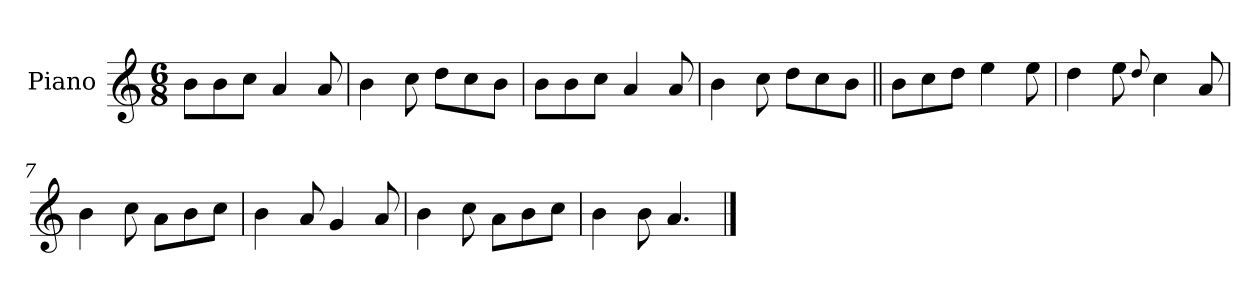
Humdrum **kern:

**kern
*part1
*staff1
*I"Piano
*I'Pno.
*clefG2
*k[]
*M6/8
=1
8b\L
8b\
8cc\J
4a/
8a/
=2
4b\
8cc\
8dd\L
8cc\
8b\J
=3
8b\L
8b\
8cc\J
4a/
8a/
=4
4b\
8cc\
8dd\L
8cc\
8b\J
=5||
8b\L
8cc\
8dd\J
4ee\
8ee\
=6
4dd\
8ee\
8qqdd/
4cc\
8a/
=7
4b\
8cc\
8a\L
8b\
8cc\J
=8
4b\
8a/
4g/
8a/
!!LO:LB:g=z
=9
4b\
8cc\
8a\L
8b\
8cc\J
=10
4b\
8b\
4.a/
==
*-
